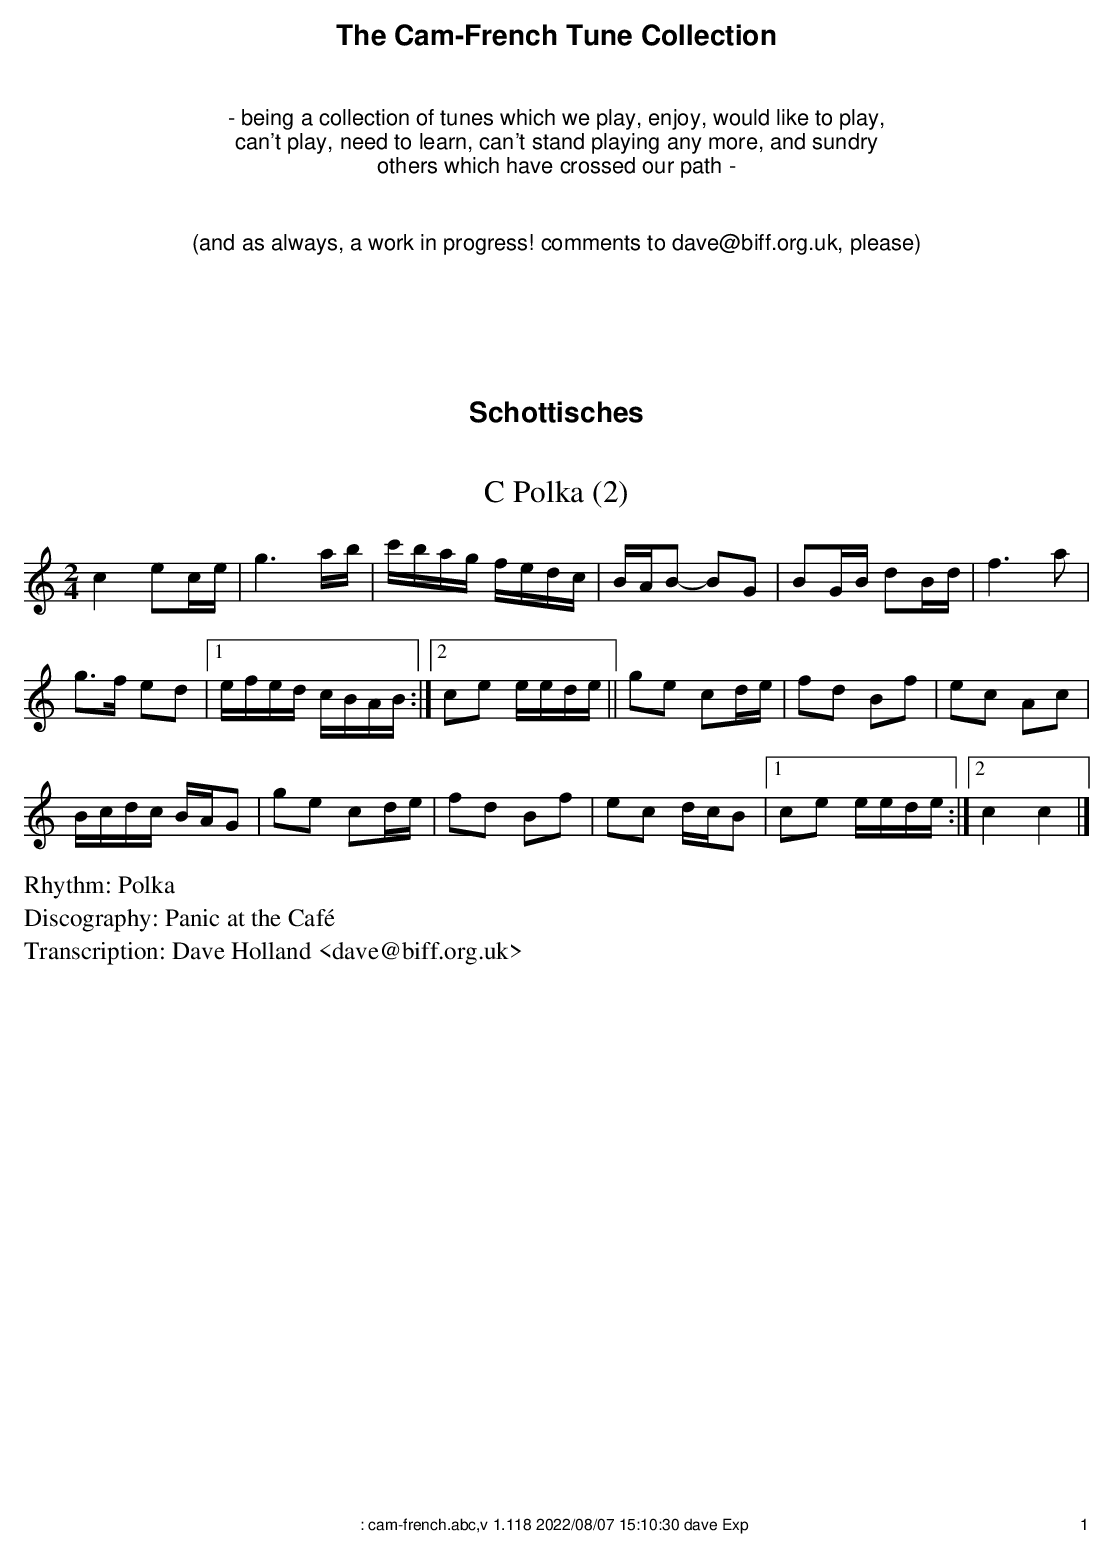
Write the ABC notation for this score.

X:1
T:C Polka (2)
M:2/4
L:1/8
K:C
c2 ec/e/|g3 a/b/|c'/b/a/g/ f/e/d/c/|B/A/B- BG|\
BG/B/ dB/d/|f3 a|
g>f ed|1e/f/e/d/ c/B/A/B/:|2ce e/e/d/e/||\
ge cd/e/|fd Bf|ec Ac|
B/c/d/c/ B/A/G|\
ge cd/e/|fd Bf|ec d/c/B|1ce e/e/d/e/:|2c2 c2|]
